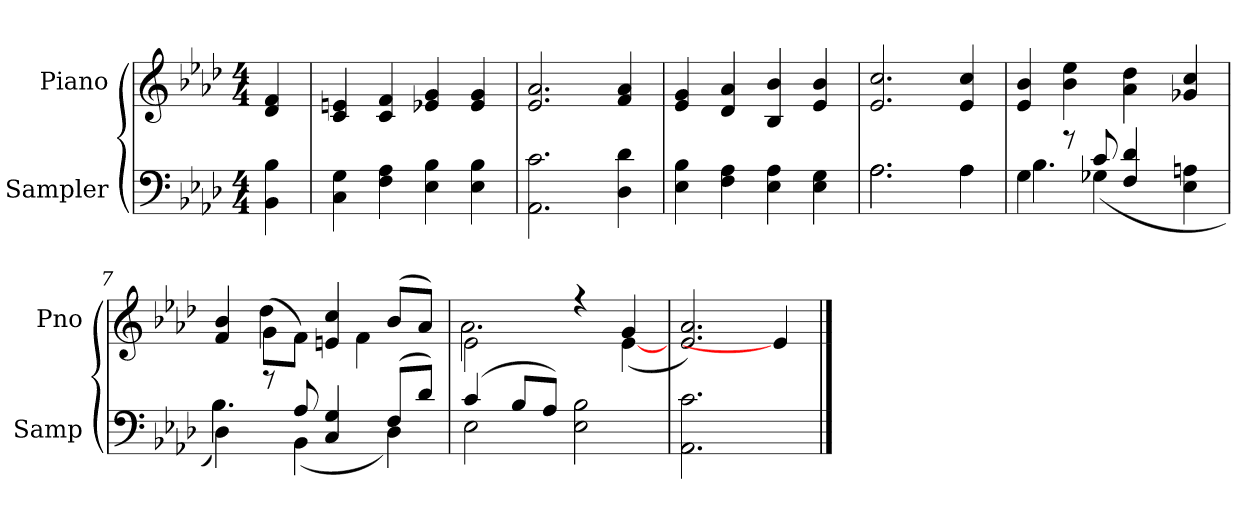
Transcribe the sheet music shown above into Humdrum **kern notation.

**kern	**kern
*part2	*part1
*staff2	*staff1
*I"Sampler	*I"Piano
*I'Samp	*I'Pno
*clefF4	*clefG2
*k[b-e-a-d-]	*k[b-e-a-d-]
*A-:	*A-:
*M4/4	*M4/4
=1	=1
4BB- 4B-	4d- 4f
=2	=2
4C 4G	4c 4en
4F 4A-	4c 4f
4E- 4B-	4e-X 4g
4E- 4B-	4e- 4g
=3	=3
2.AA- 2.c	2.e- 2.a-
4D- 4d-	4f 4a-
=4	=4
4E- 4B-	4e- 4g
4F 4A-	4d- 4a-
4E- 4A-	4B- 4b-
4E- 4G	4e- 4b-
=5	=5
*^	*
2.A-\	2.A-	2.e- 2.cc
4A-\	4A-	4e- 4cc
=6	=6	=6
4G\	4.B-	4e- 4b-
8r	.	4b- 4ee-
8c/	(4G-X	.
4F 4d-	.	4a- 4dd-
.	4.ryy	.
4E- 4An	.	4g-X 4cc
=7	=7	=7
*	*	*^
4D-\)	4.B-	4f 4b-	4ryy
8r	.	(8g\L	4dd-
8A-/	(4BB-	8f\J)	.
4C 4G	.	4en 4cc	8ryy
.	8ryy	.	4f
(8F/L	4D-)	(8b-/L	.
8d-/J)	.	8a-/J)	8ryy
=8	=8	=8	=8
(4c/	2E-	2e-\	2.a-
8B-/L	.	.	.
8A-/J)	.	.	.
2E- 2B-	2ryy	4r	.
.	.	4g/	([4e-
*v	*v	*	*
*	*v	*v
=9	=9
2.AA- 2.c	2.e- 2.a-)
4ryy	4e-]
==	==
*-	*-
